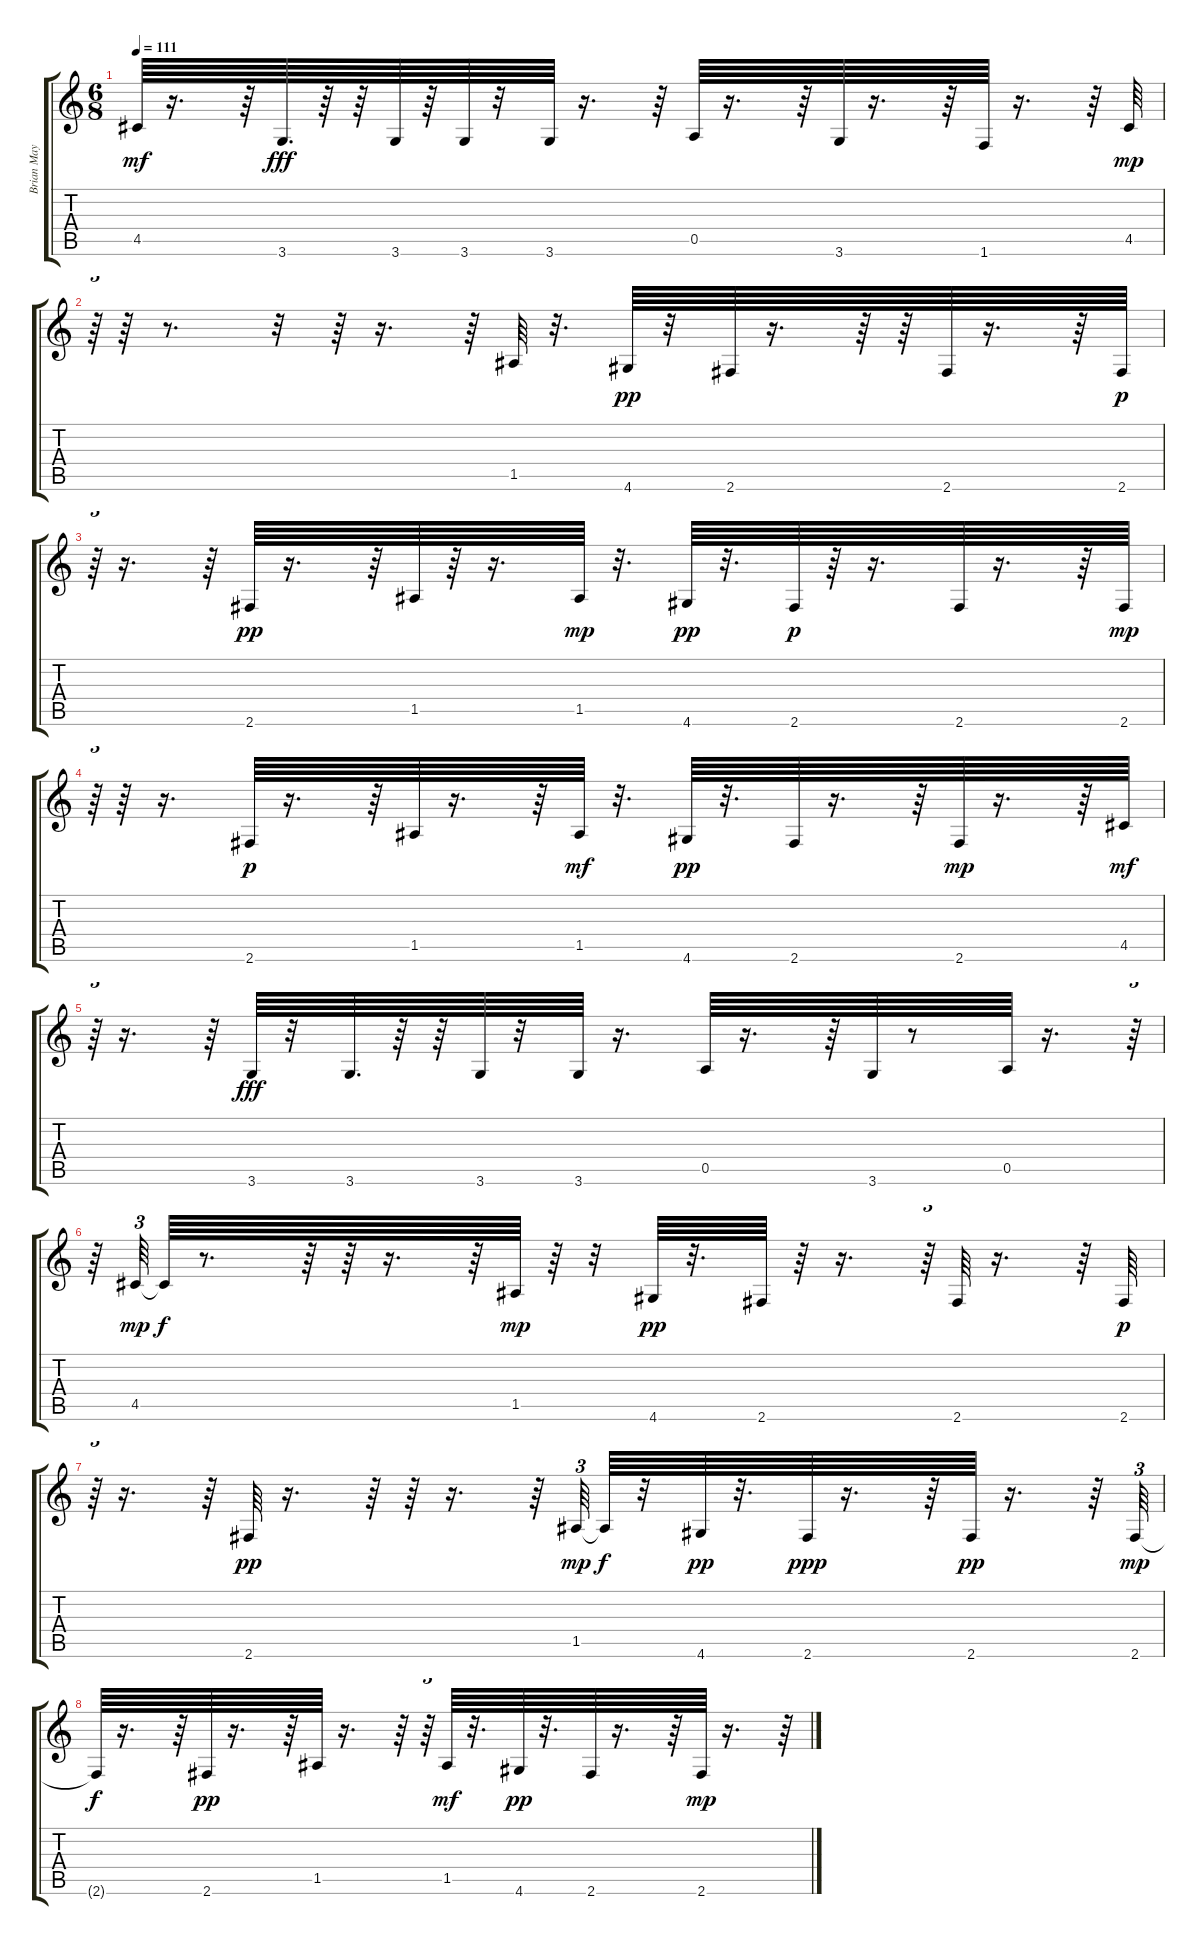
\track ("Brian May Bass Accompainment" "Brian May ") {mute instrument acousticguitarsteel}
\staff {score tabs}
\tuning (E4 B3 G3 D3 A2 E2) {hide}
\ts (6 8)
\tempo 111
\clef g2
\ks c
4.5.64{dy mf} r.16{d} r.64 3.6.64{d dy fff} r.64 r.64 3.6.64 r.64 3.6.64 r.32 3.6.64 r.16{d} r.64 0.5.64 r.16{d} r.64 3.6.64 r.16{d} r.64 1.6.64 r.16{d} r.64 4.5.64{dy mp} |
r.64{tu (3 2)} r.64 r.8{d} r.32 r.64 r.16{d} r.64 1.5.64 r.32{d} 4.6.64{dy pp} r.32 2.6.64 r.16{d} r.64 r.64 2.6.64 r.16{d} r.64 2.6.64{dy p} |
r.64{tu (3 2)} r.16{d} r.64 2.6.64{dy pp} r.16{d} r.64 1.5.64 r.64 r.16{d} 1.5.64{dy mp} r.32{d} 4.6.64{dy pp} r.32{d} 2.6.64{dy p} r.64 r.16{d} 2.6.64 r.16{d} r.64 2.6.64{dy mp} |
r.64{tu (3 2)} r.64 r.16{d} 2.6.64{dy p} r.16{d} r.64 1.5.64 r.16{d} r.64 1.5.64{dy mf} r.32{d} 4.6.64{dy pp} r.32{d} 2.6.64 r.16{d} r.64 2.6.64{dy mp} r.16{d} r.64 4.5.64{dy mf} |
r.64{tu (3 2)} r.16{d} r.64 3.6.64{dy fff} r.32 3.6.64{d} r.64 r.64 3.6.64 r.32 3.6.64 r.16{d} 0.5.64 r.16{d} r.64 3.6.64 r.8 0.5.64 r.16{d} r.64{tu (3 2)} |
r.64 4.5.64{tu (3 2) dy mp} 4.5{t}.64{dy f} r.8{d} r.64 r.64 r.16{d} r.64 1.5.64{dy mp} r.64 r.32 4.6.64{dy pp} r.32{d} 2.6.64 r.64 r.16{d} r.64{tu (3 2)} 2.6.64 r.16{d} r.64 2.6.64{dy p} |
r.64{tu (3 2)} r.16{d} r.64 2.6.64{dy pp} r.16{d} r.64 r.64 r.16{d} r.64 1.5.64{tu (3 2) dy mp} 1.5{t}.64{dy f} r.32 4.6.64{dy pp} r.32{d} 2.6.64{dy ppp} r.16{d} r.64 2.6.64{dy pp} r.16{d} r.64 2.6.64{tu (3 2) dy mp} |
2.6{t}.64{dy f} r.16{d} r.64 2.6.64{dy pp} r.16{d} r.64 1.5.64 r.16{d} r.64 r.64{tu (3 2)} 1.5.64{dy mf} r.32{d} 4.6.64{dy pp} r.32{d} 2.6.64 r.16{d} r.64 2.6.64{dy mp} r.16{d} r.64
